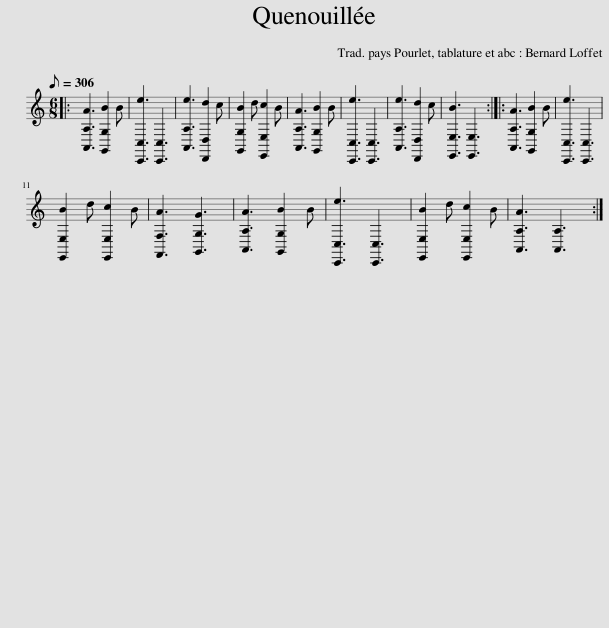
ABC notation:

X:1
L:1/8
Q:1/8=306
M:6/8
I:linebreak $
K:C
V:1 treble
V:1
|: [A,,A,A]3 [G,,G,B]2 B | [C,,C,e]3 [C,,C,]3 | [A,,A,e]3 [D,,D,d]2 c | [G,,G,B]2 d [E,,E,c]2 B | [A,,A,A]3 [G,,G,B]2 B | %5
 [C,,C,e]3 [C,,C,]3 | [A,,A,e]3 [D,,D,d]2 c | [E,,E,B]3 [E,,E,]3 :: [A,,A,A]3 [G,,G,B]2 B | [C,,C,e]3 [C,,C,]3 |$ %10
 [E,,E,B]2 d [E,,E,c]2 B | [F,,F,A]3 [G,,G,G]3 | [A,,A,A]3 [G,,G,B]2 B | [C,,C,e]3 [C,,C,]3 | [E,,E,B]2 d [E,,E,c]2 B | %15
 [A,,A,A]3 [A,,A,]3 :| %16
